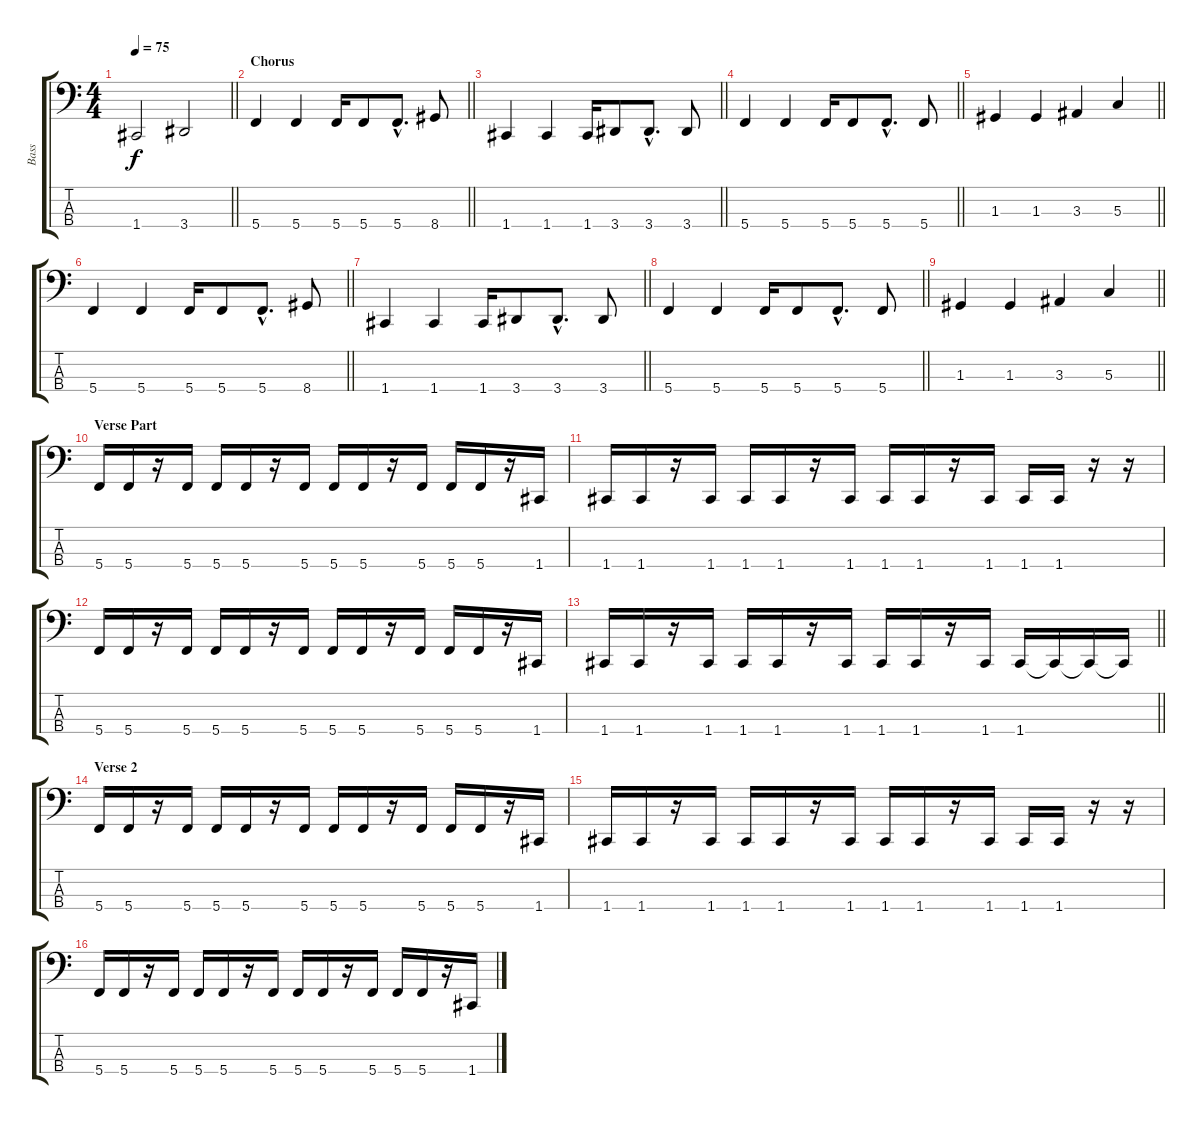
\track ("Bass" "Bass") {instrument electricbassfinger}
\staff {score tabs}
\tuning (F2 C2 G1 C1) {hide}
\ts (4 4)
\tempo 75
\clef f4
\barLineRight lightlight
\ks c
1.4.2{dy f} 3.4.2 |
\section ("" "Chorus")
\barLineRight lightlight
5.4.4 5.4.4 5.4.16 5.4.8 5.4{hac}.8{d} 8.4.8 |
\barLineRight lightlight
1.4.4 1.4.4 1.4.16 3.4.8 3.4{hac}.8{d} 3.4.8 |
\barLineRight lightlight
5.4.4 5.4.4 5.4.16 5.4.8 5.4{hac}.8{d} 5.4.8 |
\barLineRight lightlight
1.3.4 1.3.4 3.3.4 5.3.4 |
\barLineRight lightlight
5.4.4 5.4.4 5.4.16 5.4.8 5.4{hac}.8{d} 8.4.8 |
\barLineRight lightlight
1.4.4 1.4.4 1.4.16 3.4.8 3.4{hac}.8{d} 3.4.8 |
\barLineRight lightlight
5.4.4 5.4.4 5.4.16 5.4.8 5.4{hac}.8{d} 5.4.8 |
\barLineRight lightlight
1.3.4 1.3.4 3.3.4 5.3.4 |
\section ("" "Verse Part")
5.4.16 5.4.16 r.16 5.4.16 5.4.16 5.4.16 r.16 5.4.16 5.4.16 5.4.16 r.16 5.4.16 5.4.16 5.4.16 r.16 1.4.16 |
1.4.16 1.4.16 r.16 1.4.16 1.4.16 1.4.16 r.16 1.4.16 1.4.16 1.4.16 r.16 1.4.16 1.4.16 1.4.16 r.16 r.16 |
5.4.16 5.4.16 r.16 5.4.16 5.4.16 5.4.16 r.16 5.4.16 5.4.16 5.4.16 r.16 5.4.16 5.4.16 5.4.16 r.16 1.4.16 |
\barLineRight lightlight
1.4.16 1.4.16 r.16 1.4.16 1.4.16 1.4.16 r.16 1.4.16 1.4.16 1.4.16 r.16 1.4.16 1.4.16 1.4{t}.16 1.4{t}.16 1.4{t}.16 |
\section ("" "Verse 2")
5.4.16 5.4.16 r.16 5.4.16 5.4.16 5.4.16 r.16 5.4.16 5.4.16 5.4.16 r.16 5.4.16 5.4.16 5.4.16 r.16 1.4.16 |
1.4.16 1.4.16 r.16 1.4.16 1.4.16 1.4.16 r.16 1.4.16 1.4.16 1.4.16 r.16 1.4.16 1.4.16 1.4.16 r.16 r.16 |
5.4.16 5.4.16 r.16 5.4.16 5.4.16 5.4.16 r.16 5.4.16 5.4.16 5.4.16 r.16 5.4.16 5.4.16 5.4.16 r.16 1.4.16
